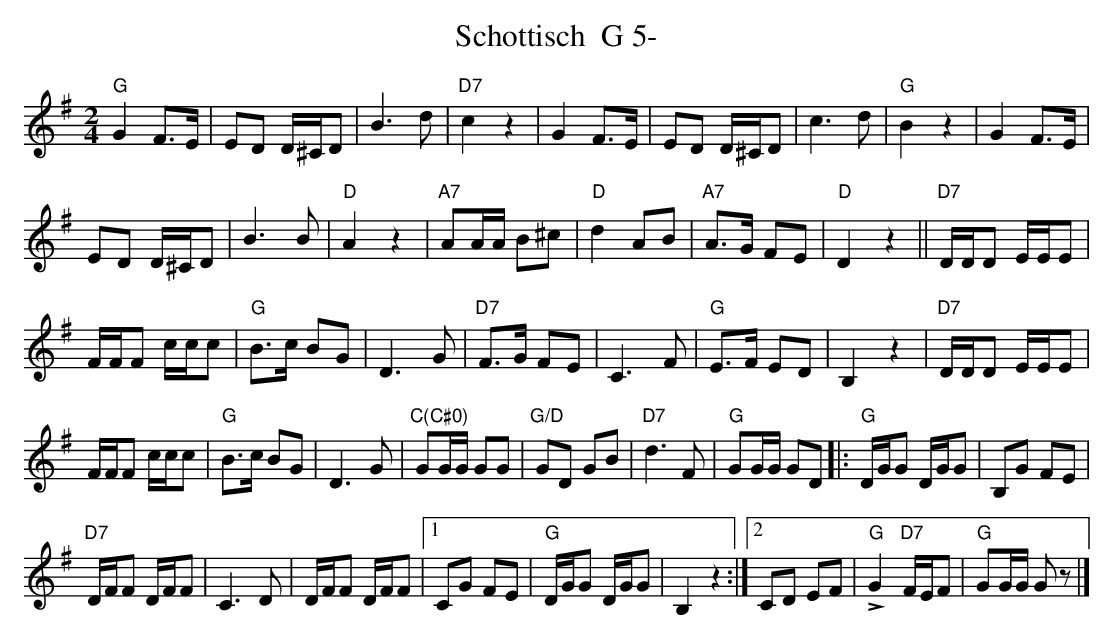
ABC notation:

X:1
T:Schottisch  G 5-
M:2/4
L:1/8
K:G %%MIDI gchordon
"G"G2F>E | ED D/2^C/2D | B3d | "D7"c2z2 | G2 F>E | ED D/2^C/2D | \
c3d | "G"B2z2 | G2F>E |
ED D/2^C/2D | B3B | "D"A2z2 | \
"A7"AA/2A/2 B^c | "D"d2AB | "A7"A>G FE | "D"D2z2 || "D7"D/2D/2D E/2E/2E |
F/2F/2F c/2c/2c | \
"G"B>c BG | D3G | "D7"F>G FE | C3F | "G"E>F ED | B,2z2 | \
"D7"D/2D/2D E/2E/2E |
F/2F/2F c/2c/2c | "G"B>c BG | D3G | "C(C#0)"GG/2G/2 GG | "G/D"GD GB | \
"D7"d3F | "G"GG/2G/2 GD |: "G"D/2G/2G D/2G/2G | B,G FE |
"D7"D/2F/2F D/2F/2F | C3D | \
D/2F/2F D/2F/2F |1 CG FE | "G"D/2G/2G D/2G/2G | B,2z2 :|2 CD EF | "G"!>!G2 "D7"F/2E/2F | "G"GG/2G/2 Gz |]
